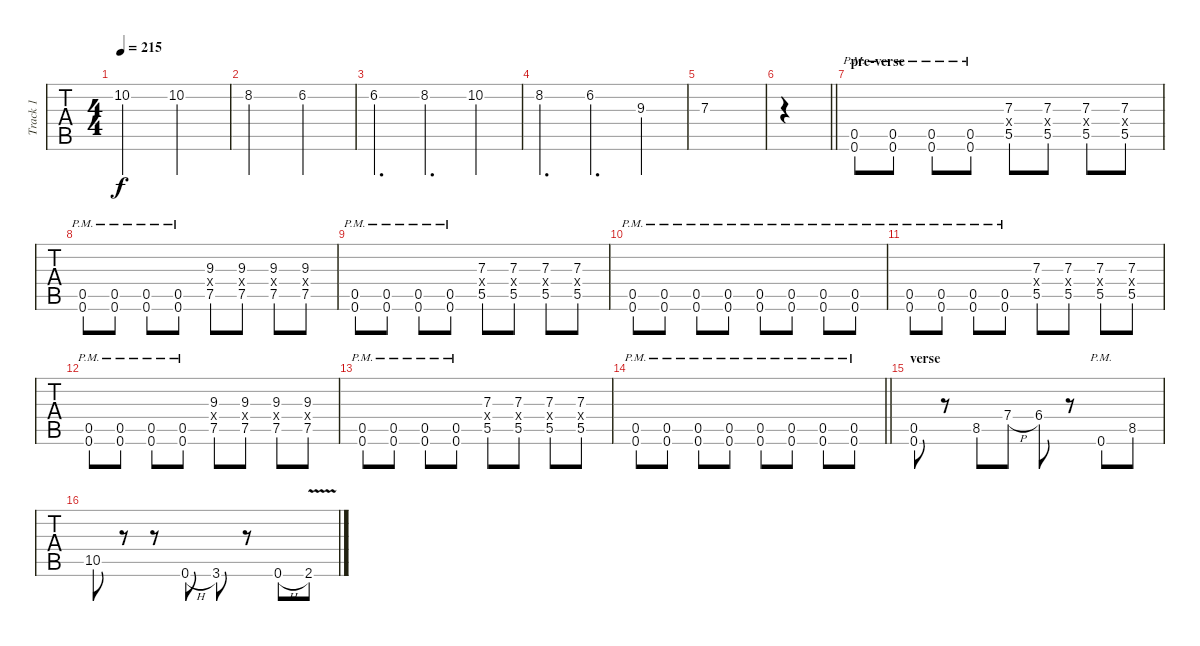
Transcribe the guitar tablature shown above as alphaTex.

\track ("Track 1" "Track 1") {instrument distortionguitar}
\staff {tabs}
\tuning (C4 G3 Eb3 Bb2 F2 Bb1) {hide}
\ts (4 4)
\tempo 215
\clef f4
\ks c
10.2{t}.2{dy f} 10.2.2 |
8.2.2 6.2.2 |
6.2.4{d} 8.2.4{d} 10.2.4 |
8.2.4{d} 6.2.4{d} 9.3.4 |
7.3.1 |
\barLineRight lightlight
|
\section ("" "pre-verse")
(0.5{pm} 0.6{pm}).8 (0.5{pm} 0.6{pm}).8 (0.5{pm} 0.6{pm}).8 (0.5{pm} 0.6{pm}).8 (7.3 0.4{x} 5.5).8 (7.3 0.4{x} 5.5).8 (7.3 0.4{x} 5.5).8 (7.3 0.4{x} 5.5).8 |
(0.5{pm} 0.6{pm}).8 (0.5{pm} 0.6{pm}).8 (0.5{pm} 0.6{pm}).8 (0.5{pm} 0.6{pm}).8 (9.3 0.4{x} 7.5).8 (9.3 0.4{x} 7.5).8 (9.3 0.4{x} 7.5).8 (9.3 0.4{x} 7.5).8 |
(0.5{pm} 0.6{pm}).8 (0.5{pm} 0.6{pm}).8 (0.5{pm} 0.6{pm}).8 (0.5{pm} 0.6{pm}).8 (7.3 0.4{x} 5.5).8 (7.3 0.4{x} 5.5).8 (7.3 0.4{x} 5.5).8 (7.3 0.4{x} 5.5).8 |
(0.5{pm} 0.6{pm}).8 (0.5{pm} 0.6{pm}).8 (0.5{pm} 0.6{pm}).8 (0.5{pm} 0.6{pm}).8 (0.5{pm} 0.6{pm}).8 (0.5{pm} 0.6{pm}).8 (0.5{pm} 0.6{pm}).8 (0.5{pm} 0.6{pm}).8 |
(0.5{pm} 0.6{pm}).8 (0.5{pm} 0.6{pm}).8 (0.5{pm} 0.6{pm}).8 (0.5{pm} 0.6{pm}).8 (7.3 0.4{x} 5.5).8 (7.3 0.4{x} 5.5).8 (7.3 0.4{x} 5.5).8 (7.3 0.4{x} 5.5).8 |
(0.5{pm} 0.6{pm}).8 (0.5{pm} 0.6{pm}).8 (0.5{pm} 0.6{pm}).8 (0.5{pm} 0.6{pm}).8 (9.3 0.4{x} 7.5).8 (9.3 0.4{x} 7.5).8 (9.3 0.4{x} 7.5).8 (9.3 0.4{x} 7.5).8 |
(0.5{pm} 0.6{pm}).8 (0.5{pm} 0.6{pm}).8 (0.5{pm} 0.6{pm}).8 (0.5{pm} 0.6{pm}).8 (7.3 0.4{x} 5.5).8 (7.3 0.4{x} 5.5).8 (7.3 0.4{x} 5.5).8 (7.3 0.4{x} 5.5).8 |
\barLineRight lightlight
(0.5{pm} 0.6{pm}).8 (0.5{pm} 0.6{pm}).8 (0.5{pm} 0.6{pm}).8 (0.5{pm} 0.6{pm}).8 (0.5{pm} 0.6{pm}).8 (0.5{pm} 0.6{pm}).8 (0.5{pm} 0.6{pm}).8 (0.5{pm} 0.6{pm}).8 |
\section ("" "verse")
(0.5 0.6).8 r.8 8.5.8 7.4{h}.8 6.4.8 r.8 0.6{pm}.8 8.5.8 |
10.5.8 r.8 r.8 0.6{h}.8 3.6.8 r.8 0.6{h}.8 2.6{v}.8
